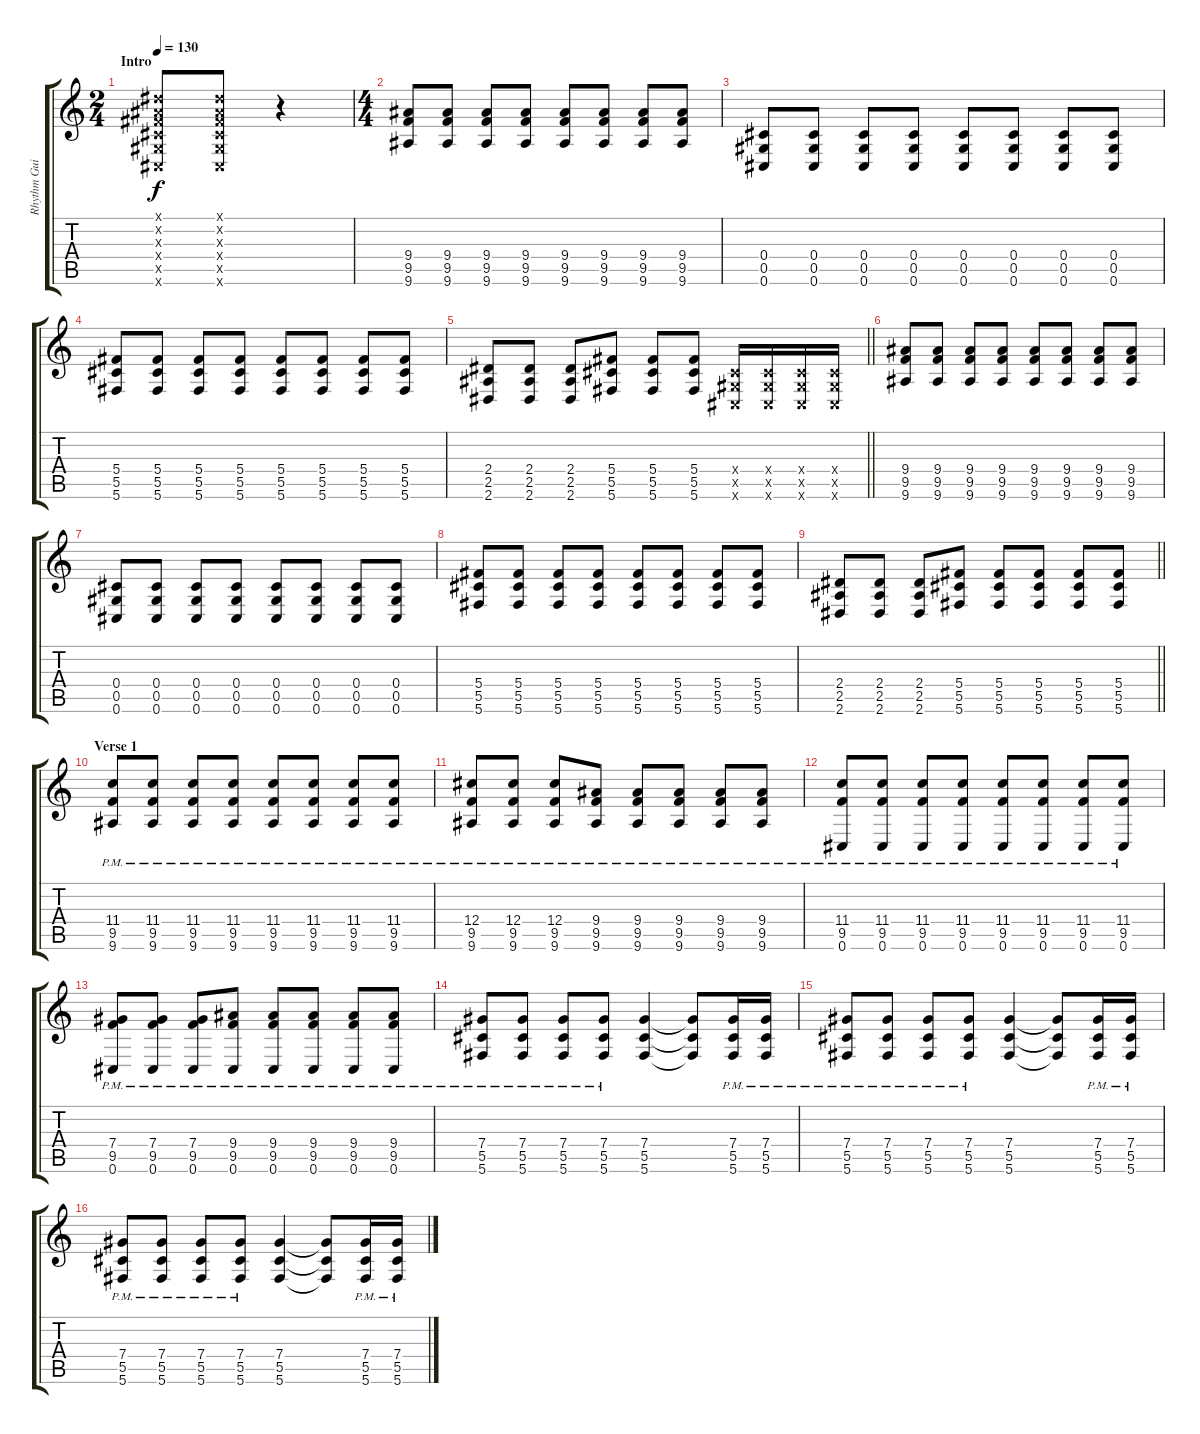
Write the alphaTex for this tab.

\track ("Rhythm Guitar" "Rhythm Gui") {instrument distortionguitar}
\staff {score tabs}
\tuning (Eb4 Bb3 Gb3 Db3 Ab2 Db2) {hide}
\ts (2 4)
\section ("" "Intro")
\tempo 130
\clef g2
\ks c
(0.1{x} 0.2{x} 0.3{x} 0.4{x} 0.5{x} 0.6{x}).8{dy f instrument distortionguitar} (0.1{x} 0.2{x} 0.3{x} 0.4{x} 0.5{x} 0.6{x}).8 r.4 |
\ts (4 4)
(9.4 9.5 9.6).8 (9.4 9.5 9.6).8 (9.4 9.5 9.6).8 (9.4 9.5 9.6).8 (9.4 9.5 9.6).8 (9.4 9.5 9.6).8 (9.4 9.5 9.6).8 (9.4 9.5 9.6).8 |
(0.4 0.5 0.6).8 (0.4 0.5 0.6).8 (0.4 0.5 0.6).8 (0.4 0.5 0.6).8 (0.4 0.5 0.6).8 (0.4 0.5 0.6).8 (0.4 0.5 0.6).8 (0.4 0.5 0.6).8 |
(5.4 5.5 5.6).8 (5.4 5.5 5.6).8 (5.4 5.5 5.6).8 (5.4 5.5 5.6).8 (5.4 5.5 5.6).8 (5.4 5.5 5.6).8 (5.4 5.5 5.6).8 (5.4 5.5 5.6).8 |
\barLineRight lightlight
(2.4 2.5 2.6).8 (2.4 2.5 2.6).8 (2.4 2.5 2.6).8 (5.4 5.5 5.6).8 (5.4 5.5 5.6).8 (5.4 5.5 5.6).8 (0.4{x} 0.5{x} 0.6{x}).16 (0.4{x} 0.5{x} 0.6{x}).16 (0.4{x} 0.5{x} 0.6{x}).16 (0.4{x} 0.5{x} 0.6{x}).16 |
(9.4 9.5 9.6).8 (9.4 9.5 9.6).8 (9.4 9.5 9.6).8 (9.4 9.5 9.6).8 (9.4 9.5 9.6).8 (9.4 9.5 9.6).8 (9.4 9.5 9.6).8 (9.4 9.5 9.6).8 |
(0.4 0.5 0.6).8 (0.4 0.5 0.6).8 (0.4 0.5 0.6).8 (0.4 0.5 0.6).8 (0.4 0.5 0.6).8 (0.4 0.5 0.6).8 (0.4 0.5 0.6).8 (0.4 0.5 0.6).8 |
(5.4 5.5 5.6).8 (5.4 5.5 5.6).8 (5.4 5.5 5.6).8 (5.4 5.5 5.6).8 (5.4 5.5 5.6).8 (5.4 5.5 5.6).8 (5.4 5.5 5.6).8 (5.4 5.5 5.6).8 |
\barLineRight lightlight
(2.4 2.5 2.6).8 (2.4 2.5 2.6).8 (2.4 2.5 2.6).8 (5.4 5.5 5.6).8 (5.4 5.5 5.6).8 (5.4 5.5 5.6).8 (5.4 5.5 5.6).8 (5.4 5.5 5.6).8 |
\section ("" "Verse 1")
(11.4{pm} 9.5{pm} 9.6{pm}).8{instrument electricguitarclean} (11.4{pm} 9.5{pm} 9.6{pm}).8 (11.4{pm} 9.5{pm} 9.6{pm}).8 (11.4{pm} 9.5{pm} 9.6{pm}).8 (11.4{pm} 9.5{pm} 9.6{pm}).8 (11.4{pm} 9.5{pm} 9.6{pm}).8 (11.4{pm} 9.5{pm} 9.6{pm}).8 (11.4{pm} 9.5{pm} 9.6{pm}).8 |
(12.4{pm} 9.5{pm} 9.6{pm}).8 (12.4{pm} 9.5{pm} 9.6{pm}).8 (12.4{pm} 9.5{pm} 9.6{pm}).8 (9.4{pm} 9.5{pm} 9.6{pm}).8 (9.4{pm} 9.5{pm} 9.6{pm}).8 (9.4{pm} 9.5{pm} 9.6{pm}).8 (9.4{pm} 9.5{pm} 9.6{pm}).8 (9.4{pm} 9.5{pm} 9.6{pm}).8 |
(11.4{pm} 9.5{pm} 0.6{pm}).8 (11.4{pm} 9.5{pm} 0.6{pm}).8 (11.4{pm} 9.5{pm} 0.6{pm}).8 (11.4{pm} 9.5{pm} 0.6{pm}).8 (11.4{pm} 9.5{pm} 0.6{pm}).8 (11.4{pm} 9.5{pm} 0.6{pm}).8 (11.4{pm} 9.5{pm} 0.6{pm}).8 (11.4{pm} 9.5{pm} 0.6{pm}).8 |
(7.4{pm} 9.5{pm} 0.6{pm}).8 (7.4{pm} 9.5{pm} 0.6{pm}).8 (7.4{pm} 9.5{pm} 0.6{pm}).8 (9.4{pm} 9.5{pm} 0.6{pm}).8 (9.4{pm} 9.5{pm} 0.6{pm}).8 (9.4{pm} 9.5{pm} 0.6{pm}).8 (9.4{pm} 9.5{pm} 0.6{pm}).8 (9.4{pm} 9.5{pm} 0.6{pm}).8 |
(7.4{pm} 5.5{pm} 5.6{pm}).8 (7.4{pm} 5.5{pm} 5.6{pm}).8 (7.4{pm} 5.5{pm} 5.6{pm}).8 (7.4{pm} 5.5{pm} 5.6{pm}).8 (7.4 5.5 5.6).4 (7.4{t} 5.5{t} 5.6{t}).8 (7.4{pm} 5.5{pm} 5.6{pm}).16 (7.4{pm} 5.5{pm} 5.6{pm}).16 |
(7.4{pm} 5.5{pm} 5.6{pm}).8 (7.4{pm} 5.5{pm} 5.6{pm}).8 (7.4{pm} 5.5{pm} 5.6{pm}).8 (7.4{pm} 5.5{pm} 5.6{pm}).8 (7.4 5.5 5.6).4 (7.4{t} 5.5{t} 5.6{t}).8 (7.4{pm} 5.5{pm} 5.6{pm}).16 (7.4{pm} 5.5{pm} 5.6{pm}).16 |
(7.4{pm} 5.5{pm} 5.6{pm}).8 (7.4{pm} 5.5{pm} 5.6{pm}).8 (7.4{pm} 5.5{pm} 5.6{pm}).8 (7.4{pm} 5.5{pm} 5.6{pm}).8 (7.4 5.5 5.6).4 (7.4{t} 5.5{t} 5.6{t}).8 (7.4{pm} 5.5{pm} 5.6{pm}).16 (7.4{pm} 5.5{pm} 5.6{pm}).16
